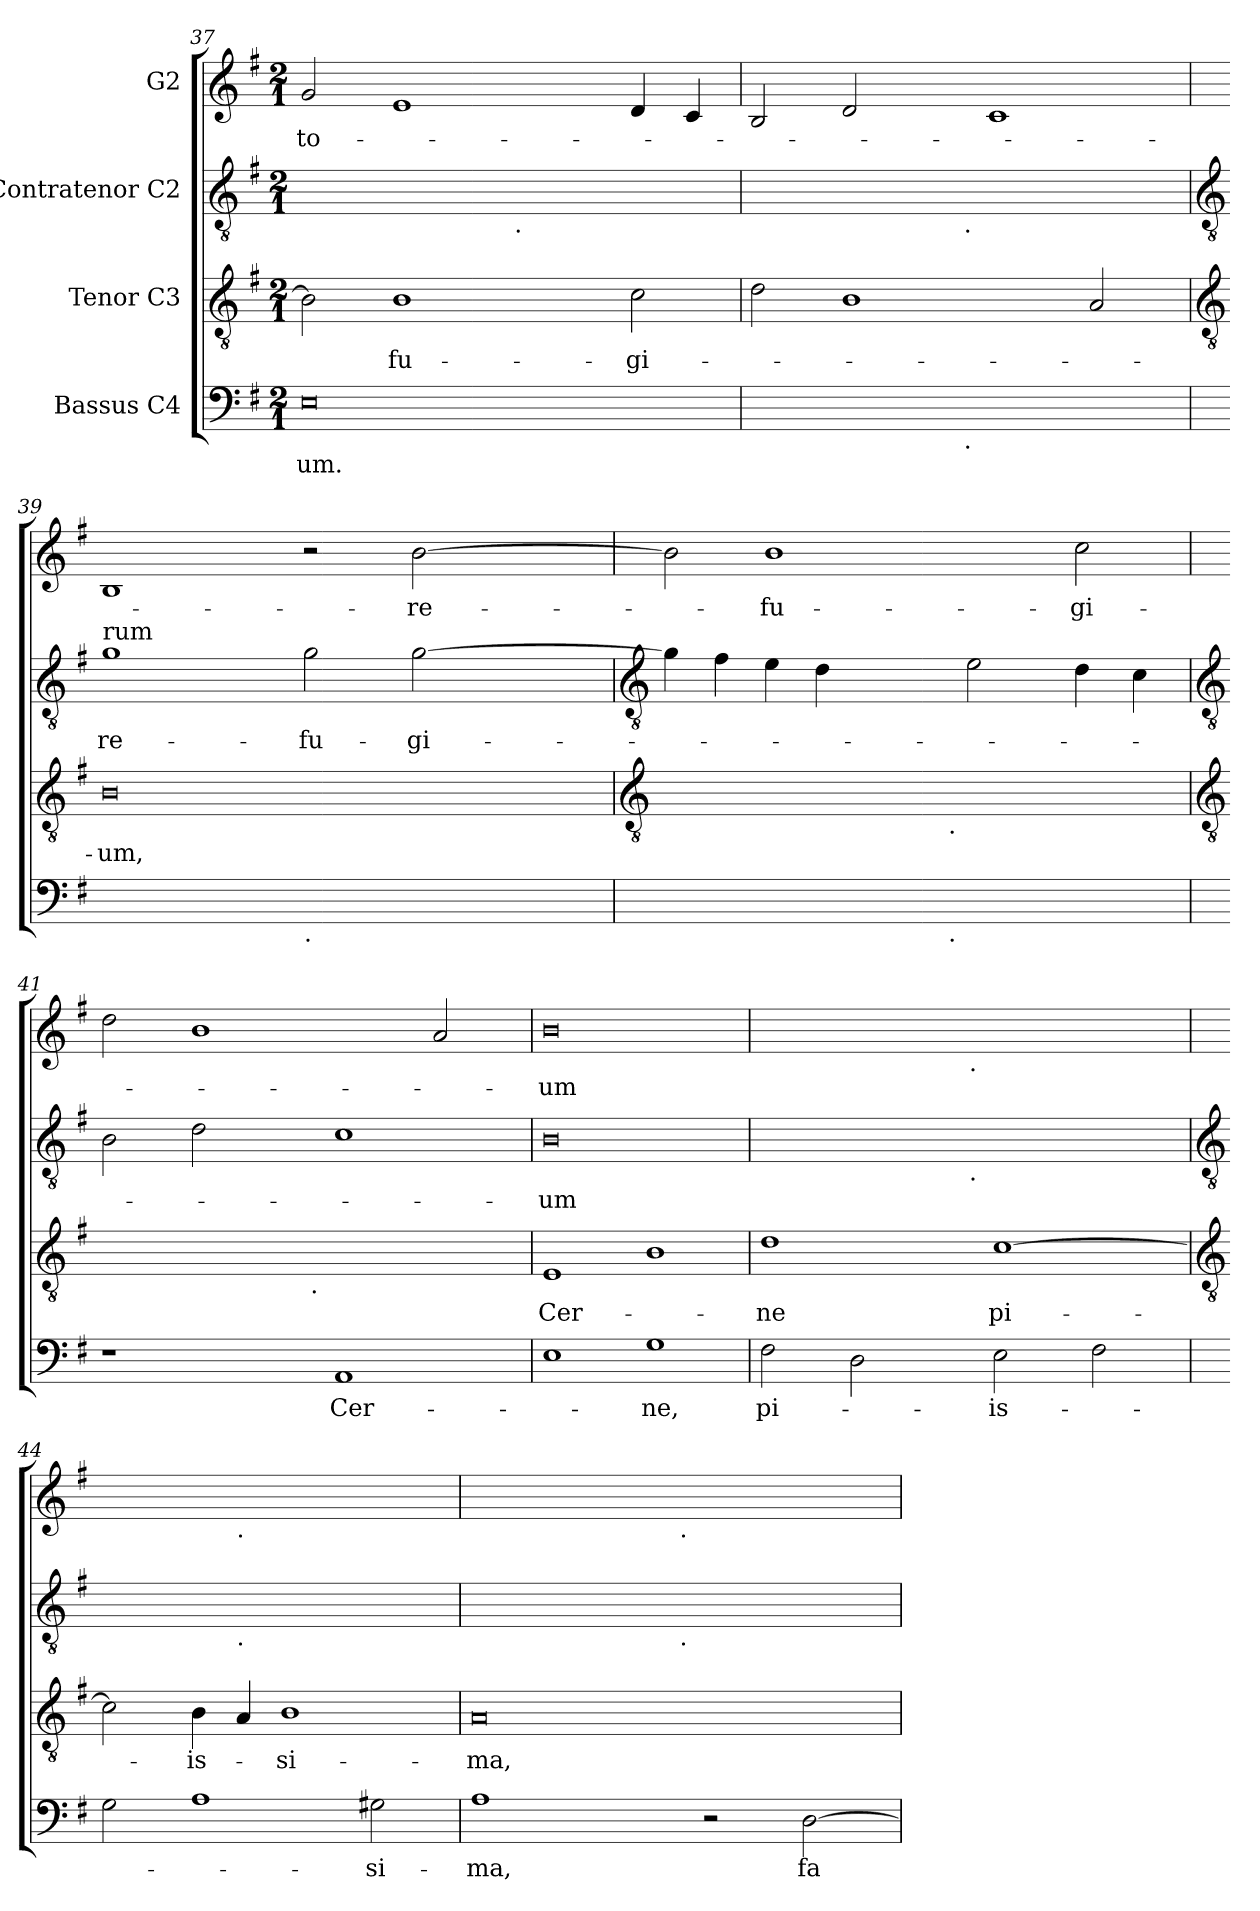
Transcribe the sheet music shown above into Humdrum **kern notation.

**kern	**text	**kern	**text	**kern	**text	**kern	**text
*part4	*part4	*part3	*part3	*part2	*part2	*part1	*part1
*staff4	*staff4	*staff3	*staff3	*staff2	*staff2	*staff1	*staff1
*I"Bassus C4	*	*I"Tenor C3	*	*I"Contratenor C2	*	*I"G2	*
!!LO:LB:g=z
*clefF4	*	*clefGv2	*	*clefGv2	*	*clefG2	*
*k[f#]	*	*k[f#]	*	*k[f#]	*	*k[f#]	*
*G:	*	*G:	*	*G:	*	*G:	*
*M2/1	*	*M2/1	*	*M2/1	*	*M2/1	*
=37	=37	=37	=37	=37	=37	=37	=37
!	!LO:LY:b	!	!	!	!	!	!LO:LY:b
0E	-um.	2B\]	.	4ryy	.	2g/	-to-
.	.	.	.	4ryy	.	.	.
!	!	!	!LO:LY:b	!	!	!	!
.	.	1B	-fu-	4ryy	.	1e	.
.	.	.	.	32ryy	.	.	.
.	.	.	.	32ryy	.	.	.
.	.	.	.	32ryy	.	.	.
.	.	.	.	32ryy	.	.	.
.	.	.	.	32ryy	.	.	.
.	.	.	.	32ryy	.	.	.
!	!	!	!	!LO:TX:b:t=.	!	!	!
.	.	.	.	32ryy	.	.	.
.	.	.	.	4ryy	.	.	.
.	.	.	.	4ryy	.	.	.
.	.	.	.	4ryy	.	.	.
!	!	!	!LO:LY:b	!	!	!	!
.	.	2c\	-gi-	.	.	4d/	.
.	.	.	.	4ryy	.	.	.
.	.	.	.	.	.	4c/	.
.	.	.	.	32ryy	.	.	.
=38	=38	=38	=38	=38	=38	=38	=38
4ryy	.	2d\	.	4ryy	.	2B/	.
4ryy	.	.	.	4ryy	.	.	.
4ryy	.	1B	.	4ryy	.	2d/	.
32ryy	.	.	.	32ryy	.	.	.
32ryy	.	.	.	32ryy	.	.	.
32ryy	.	.	.	32ryy	.	.	.
32ryy	.	.	.	32ryy	.	.	.
32ryy	.	.	.	32ryy	.	.	.
32ryy	.	.	.	32ryy	.	.	.
!	!	!	!	!LO:TX:b:t=.	!	!	!
!LO:TX:b:t=.	!	!	!	!	!	!	!
32ryy	.	.	.	32ryy	.	.	.
4ryy	.	.	.	4ryy	.	.	.
.	.	.	.	.	.	1c	.
4ryy	.	.	.	4ryy	.	.	.
4ryy	.	.	.	4ryy	.	.	.
.	.	2A/	.	.	.	.	.
4ryy	.	.	.	4ryy	.	.	.
32ryy	.	.	.	32ryy	.	.	.
!!LO:LB:g=z
=39	=39	=39	=39	=39	=39	=39	=39
*	*	*clefGv2	*	*clefGv2	*	*	*
!	!	!	!	!LO:TX:a:t=rum	!	!	!
!	!	!	!LO:LY:b	!	!LO:LY:b	!	!
4ryy	.	0B	-um,	1g	re-	1B	.
4ryy	.	.	.	.	.	.	.
4ryy	.	.	.	.	.	.	.
4ryy	.	.	.	.	.	.	.
!LO:TX:b:t=.	!	!	!	!	!	!	!
!	!	!	!	!	!LO:LY:b	!	!
64ryy	.	.	.	2g\	-fu-	2r	.
4ryy	.	.	.	.	.	.	.
4ryy	.	.	.	.	.	.	.
!	!	!	!	!	!LO:LY:b	!	!LO:LY:b
.	.	.	.	[2g\	-gi-	[2b\	-re-
4ryy	.	.	.	.	.	.	.
64ryy	.	.	.	.	.	.	.
64ryy	.	.	.	.	.	.	.
64ryy	.	.	.	.	.	.	.
64ryy	.	.	.	.	.	.	.
64ryy	.	.	.	.	.	.	.
64ryy	.	.	.	.	.	.	.
64ryy	.	.	.	.	.	.	.
64ryy	.	.	.	.	.	.	.
64ryy	.	.	.	.	.	.	.
64ryy	.	.	.	.	.	.	.
64ryy	.	.	.	.	.	.	.
64ryy	.	.	.	.	.	.	.
64ryy	.	.	.	.	.	.	.
64ryy	.	.	.	.	.	.	.
64ryy	.	.	.	.	.	.	.
!!LO:LB:g=z
=40	=40	=40	=40	=40	=40	=40	=40
*	*	*clefGv2	*	*clefGv2	*	*	*
4ryy	.	4ryy	.	4g\]	.	2b\]	.
4ryy	.	4ryy	.	4f#\	.	.	.
!	!	!	!	!	!	!	!LO:LY:b
4ryy	.	4ryy	.	4e\	.	1b	-fu-
64ryy	.	64ryy	.	4d\	.	.	.
64ryy	.	64ryy	.	.	.	.	.
64ryy	.	64ryy	.	.	.	.	.
64ryy	.	64ryy	.	.	.	.	.
64ryy	.	64ryy	.	.	.	.	.
64ryy	.	64ryy	.	.	.	.	.
64ryy	.	64ryy	.	.	.	.	.
64ryy	.	64ryy	.	.	.	.	.
64ryy	.	64ryy	.	.	.	.	.
64ryy	.	64ryy	.	.	.	.	.
64ryy	.	64ryy	.	.	.	.	.
64ryy	.	64ryy	.	.	.	.	.
64ryy	.	64ryy	.	.	.	.	.
64ryy	.	64ryy	.	.	.	.	.
!	!	!LO:TX:b:t=.	!	!	!	!	!
!LO:TX:b:t=.	!	!	!	!	!	!	!
64ryy	.	64ryy	.	.	.	.	.
4ryy	.	4ryy	.	.	.	.	.
.	.	.	.	2e\	.	.	.
4ryy	.	4ryy	.	.	.	.	.
4ryy	.	4ryy	.	.	.	.	.
!	!	!	!	!	!	!	!LO:LY:b
.	.	.	.	4d\	.	2cc\	-gi-
4ryy	.	4ryy	.	.	.	.	.
.	.	.	.	4c\	.	.	.
64ryy	.	64ryy	.	.	.	.	.
!!LO:LB:g=z
=41	=41	=41	=41	=41	=41	=41	=41
*	*	*clefGv2	*	*clefGv2	*	*	*
1r	.	4ryy	.	2B\	.	2dd\	.
.	.	4ryy	.	.	.	.	.
.	.	4ryy	.	2d\	.	1b	.
.	.	32ryy	.	.	.	.	.
.	.	32ryy	.	.	.	.	.
.	.	32ryy	.	.	.	.	.
.	.	32ryy	.	.	.	.	.
.	.	32ryy	.	.	.	.	.
.	.	32ryy	.	.	.	.	.
!	!	!LO:TX:b:t=.	!	!	!	!	!
.	.	32ryy	.	.	.	.	.
.	.	4ryy	.	.	.	.	.
!	!LO:LY:b	!	!	!	!	!	!
1AA	Cer-	.	.	1c	.	.	.
.	.	4ryy	.	.	.	.	.
.	.	4ryy	.	.	.	.	.
.	.	.	.	.	.	2a/	.
.	.	4ryy	.	.	.	.	.
.	.	32ryy	.	.	.	.	.
=42	=42	=42	=42	=42	=42	=42	=42
!	!	!	!LO:LY:b	!	!LO:LY:b	!	!LO:LY:b
1E	.	1E	Cer-	0B	-um	0b	-um
!	!LO:LY:b	!	!	!	!	!	!
1G	-ne,	1B	.	.	.	.	.
=43	=43	=43	=43	=43	=43	=43	=43
!	!LO:LY:b	!	!LO:LY:b	!	!	!	!
2F#\	pi-	1d	-ne	4ryy	.	4ryy	.
.	.	.	.	4ryy	.	4ryy	.
2D\	.	.	.	4ryy	.	4ryy	.
.	.	.	.	32ryy	.	32ryy	.
.	.	.	.	32ryy	.	32ryy	.
.	.	.	.	32ryy	.	32ryy	.
.	.	.	.	32ryy	.	32ryy	.
.	.	.	.	32ryy	.	32ryy	.
.	.	.	.	32ryy	.	32ryy	.
!	!	!	!	!	!	!LO:TX:b:t=.	!
!	!	!	!	!LO:TX:b:t=.	!	!	!
.	.	.	.	32ryy	.	32ryy	.
.	.	.	.	4ryy	.	4ryy	.
!	!LO:LY:b	!	!LO:LY:b	!	!	!	!
2E\	-is-	[1c	pi-	.	.	.	.
.	.	.	.	4ryy	.	4ryy	.
.	.	.	.	4ryy	.	4ryy	.
2F#\	.	.	.	.	.	.	.
.	.	.	.	4ryy	.	4ryy	.
.	.	.	.	32ryy	.	32ryy	.
!!LO:LB:g=z
=44	=44	=44	=44	=44	=44	=44	=44
*	*	*clefGv2	*	*clefGv2	*	*	*
2G\	.	2c\]	.	4ryy	.	4ryy	.
.	.	.	.	4ryy	.	4ryy	.
!	!	!	!LO:LY:b	!	!	!	!
1A	.	4B\	-is-	4ryy	.	4ryy	.
!	!	!	!	!	!	!LO:TX:b:t=.	!
!	!	!	!	!LO:TX:b:t=.	!	!	!
.	.	4A/	.	4ryy	.	4ryy	.
!	!	!	!LO:LY:b	!	!	!	!
.	.	1B	-si-	4ryy	.	4ryy	.
.	.	.	.	4ryy	.	4ryy	.
!	!LO:LY:b	!	!	!	!	!	!
2G#X\	-si-	.	.	4ryy	.	4ryy	.
.	.	.	.	4ryy	.	4ryy	.
=45	=45	=45	=45	=45	=45	=45	=45
!	!LO:LY:b	!	!LO:LY:b	!	!	!	!
1A	-ma,	0A	-ma,	4ryy	.	4ryy	.
.	.	.	.	4ryy	.	4ryy	.
.	.	.	.	4ryy	.	4ryy	.
.	.	.	.	32ryy	.	32ryy	.
.	.	.	.	32ryy	.	32ryy	.
.	.	.	.	32ryy	.	32ryy	.
.	.	.	.	32ryy	.	32ryy	.
.	.	.	.	32ryy	.	32ryy	.
.	.	.	.	32ryy	.	32ryy	.
!	!	!	!	!	!	!LO:TX:b:t=.	!
!	!	!	!	!LO:TX:b:t=.	!	!	!
.	.	.	.	32ryy	.	32ryy	.
.	.	.	.	4ryy	.	4ryy	.
2r	.	.	.	.	.	.	.
.	.	.	.	4ryy	.	4ryy	.
.	.	.	.	4ryy	.	4ryy	.
!	!LO:LY:b	!	!	!	!	!	!
[2D\	fa-	.	.	.	.	.	.
.	.	.	.	4ryy	.	4ryy	.
.	.	.	.	32ryy	.	32ryy	.
=	=	=	=	=	=	=	=
*-	*-	*-	*-	*-	*-	*-	*-
